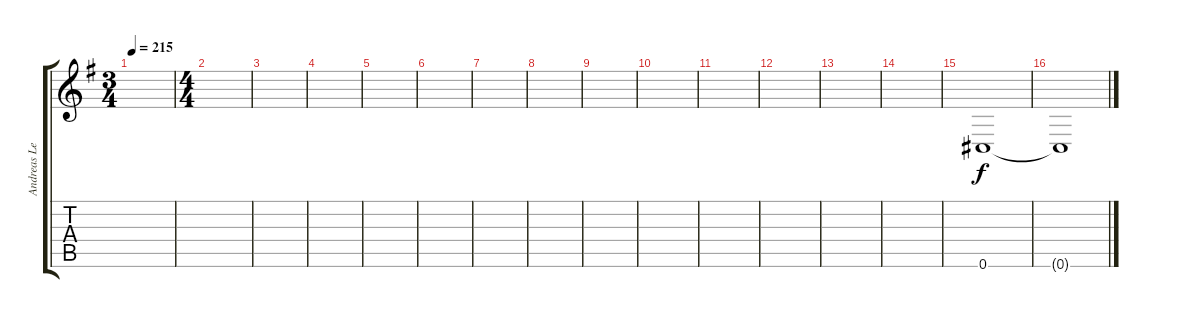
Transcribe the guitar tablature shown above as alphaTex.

\track ("Andreas Lead" "Andreas Le") {instrument overdrivenguitar}
\staff {score tabs}
\tuning (Db4 Ab3 E3 B2 Gb2 Db2) {hide}
\ts (3 4)
\tempo 215
\clef g2
\ks eminor
|
\ts (4 4)
|
|
|
|
|
|
|
|
|
|
|
|
|
0.6.1{volume 13 instrument seashore} |
0.6{t}.1{volume 5}
